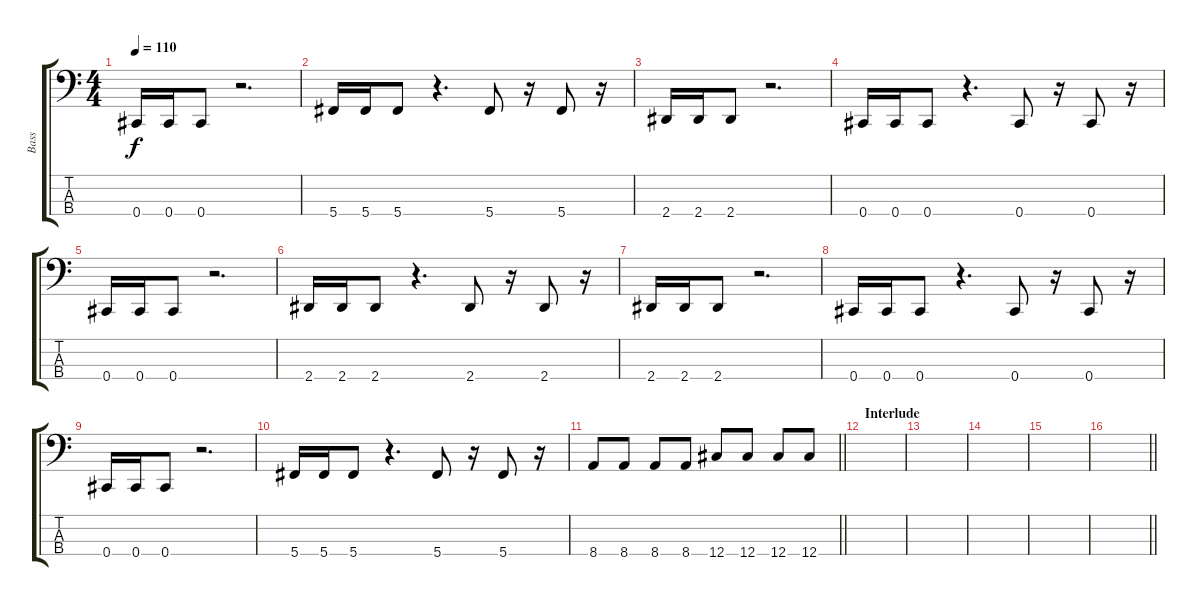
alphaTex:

\track ("Bass" "Bass") {instrument electricbassfinger}
\staff {score tabs}
\tuning (Gb2 Db2 Ab1 Db1) {hide}
\ts (4 4)
\tempo 110
\clef f4
\ks c
0.4.16{dy f} 0.4.16 0.4.8 r.2{d} |
5.4.16 5.4.16 5.4.8 r.4{d} 5.4.8 r.16 5.4.8 r.16 |
2.4.16 2.4.16 2.4.8 r.2{d} |
0.4.16 0.4.16 0.4.8 r.4{d} 0.4.8 r.16 0.4.8 r.16 |
0.4.16 0.4.16 0.4.8 r.2{d} |
2.4.16 2.4.16 2.4.8 r.4{d} 2.4.8 r.16 2.4.8 r.16 |
2.4.16 2.4.16 2.4.8 r.2{d} |
0.4.16 0.4.16 0.4.8 r.4{d} 0.4.8 r.16 0.4.8 r.16 |
0.4.16 0.4.16 0.4.8 r.2{d} |
5.4.16 5.4.16 5.4.8 r.4{d} 5.4.8 r.16 5.4.8 r.16 |
\barLineRight lightlight
8.4.8 8.4.8 8.4.8 8.4.8 12.4.8 12.4.8 12.4.8 12.4.8 |
\section ("" "Interlude")
|
|
|
|
\barLineRight lightlight
